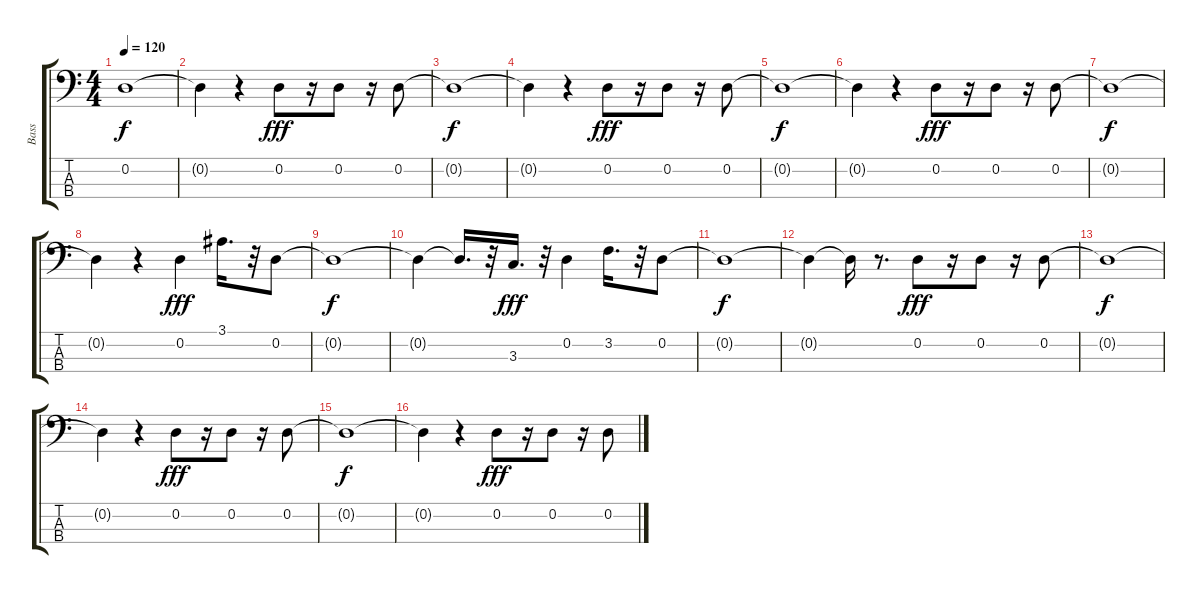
\track ("Bass                " "Bass      ") {instrument electricbassfinger}
\staff {score tabs}
\tuning (G2 D2 A1 E1) {hide}
\ts (4 4)
\tempo 120
\clef f4
\ks c
0.2{t}.1{dy f} |
0.2{t}.4 r.4 0.2.8{dy fff} r.16 0.2.8 r.16 0.2.8 |
0.2{t}.1{dy f} |
0.2{t}.4 r.4 0.2.8{dy fff} r.16 0.2.8 r.16 0.2.8 |
0.2{t}.1{dy f} |
0.2{t}.4 r.4 0.2.8{dy fff} r.16 0.2.8 r.16 0.2.8 |
0.2{t}.1{dy f} |
0.2{t}.4 r.4 0.2.4{dy fff} 3.1.16{d} r.32 0.2.8 |
0.2{t}.1{dy f} |
0.2{t}.4 0.2{t}.16{d} r.32 3.3.16{d dy fff} r.32 0.2.4 3.2.16{d} r.32 0.2.8 |
0.2{t}.1{dy f} |
0.2{t}.4 0.2{t}.16 r.8{d} 0.2.8{dy fff} r.16 0.2.8 r.16 0.2.8 |
0.2{t}.1{dy f} |
0.2{t}.4 r.4 0.2.8{dy fff} r.16 0.2.8 r.16 0.2.8 |
0.2{t}.1{dy f} |
0.2{t}.4 r.4 0.2.8{dy fff} r.16 0.2.8 r.16 0.2.8
